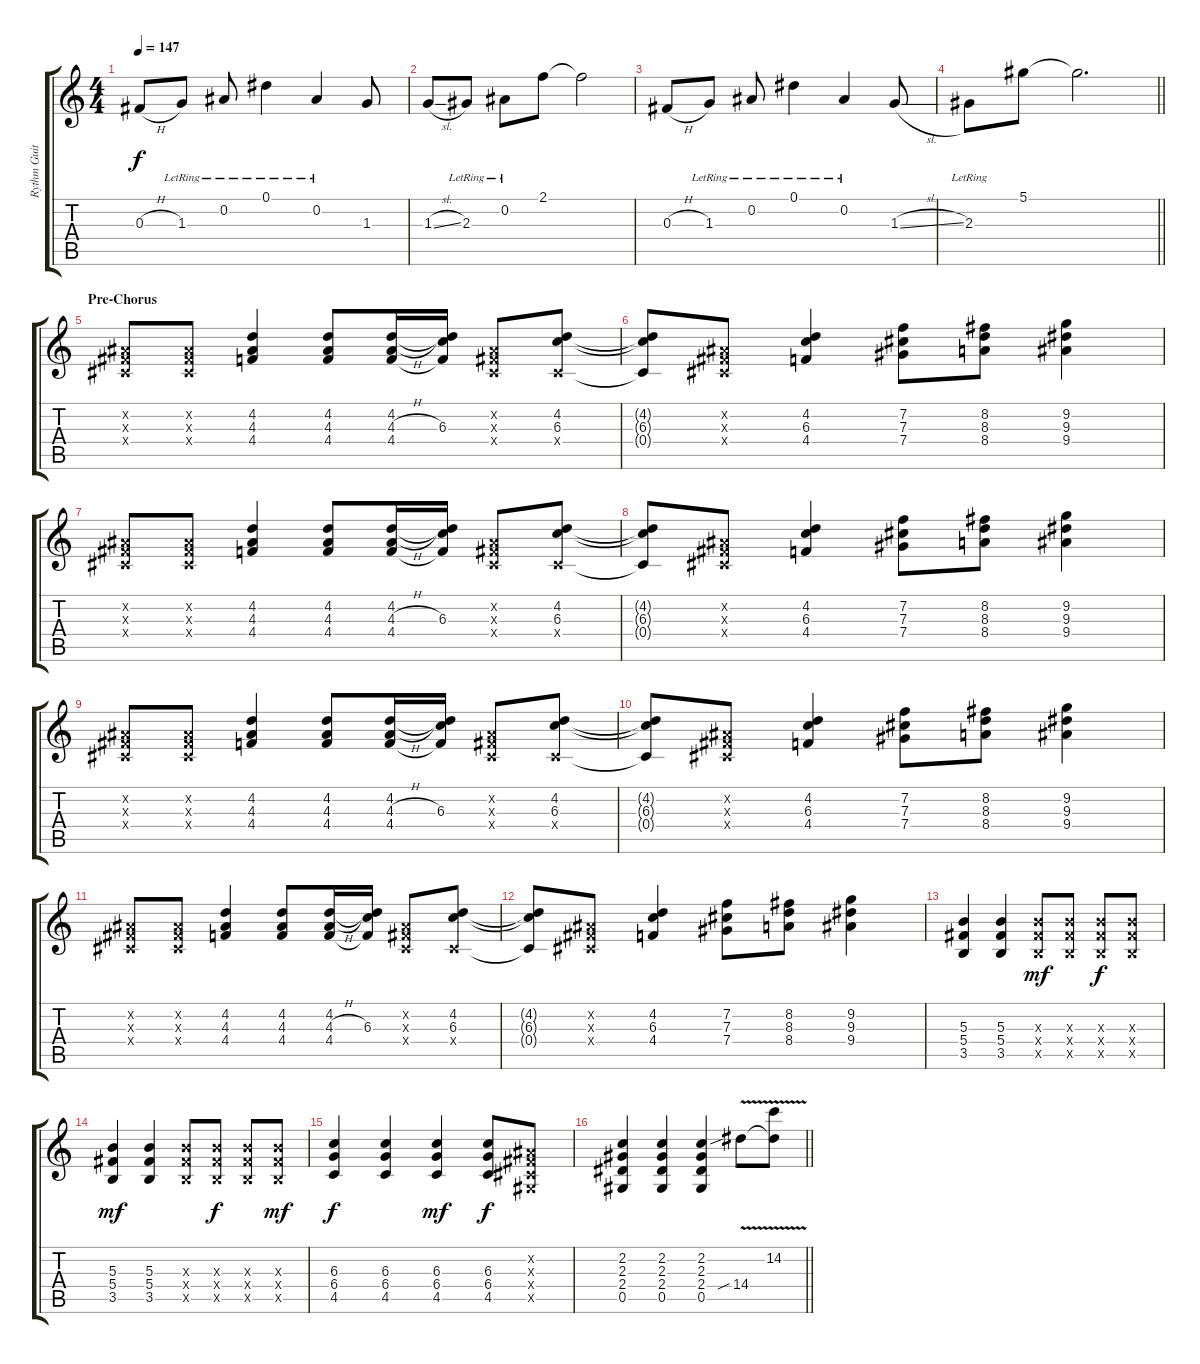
\track ("Rythm Guitar (Ryan Roxie)" "Rythm Guit") {instrument overdrivenguitar}
\staff {score tabs}
\tuning (Eb4 Bb3 Gb3 Db3 Ab2 Eb2) {hide}
\ts (4 4)
\tempo 147
\clef g2
\ks c
0.3{h}.8{dy f} 1.3{lr}.8 0.2{lr}.8 0.1{lr}.4 0.2{lr}.4 1.3.8 |
1.3{sl}.8 2.3{lr}.8 0.2{lr}.8 2.1.8 2.1{t}.2 |
0.3{h}.8 1.3{lr}.8 0.2{lr}.8 0.1{lr}.4 0.2{lr}.4 1.3{sl}.8 |
\barLineRight lightlight
2.3{lr}.8 5.1.8 5.1{t}.2{d} |
\section ("" "Pre-Chorus")
(0.2{x} 0.3{x} 0.4{x}).8{instrument overdrivenguitar} (0.2{x} 0.3{x} 0.4{x}).8 (4.2 4.3 4.4).4 (4.2 4.3 4.4).8 (4.2 4.3{h} 4.4).16 (4.2{t} 6.3 4.4{t}).16 (0.2{x} 0.3{x} 0.4{x}).8 (4.2 6.3 0.4{x}).8 |
(4.2{t} 6.3{t} 0.4{t}).8 (0.2{x} 0.3{x} 0.4{x}).8 (4.2 6.3 4.4).4 (7.2 7.3 7.4).8 (8.2 8.3 8.4).8 (9.2 9.3 9.4).4 |
(0.2{x} 0.3{x} 0.4{x}).8 (0.2{x} 0.3{x} 0.4{x}).8 (4.2 4.3 4.4).4 (4.2 4.3 4.4).8 (4.2 4.3{h} 4.4).16 (4.2{t} 6.3 4.4{t}).16 (0.2{x} 0.3{x} 0.4{x}).8 (4.2 6.3 0.4{x}).8 |
(4.2{t} 6.3{t} 0.4{t}).8 (0.2{x} 0.3{x} 0.4{x}).8 (4.2 6.3 4.4).4 (7.2 7.3 7.4).8 (8.2 8.3 8.4).8 (9.2 9.3 9.4).4 |
(0.2{x} 0.3{x} 0.4{x}).8 (0.2{x} 0.3{x} 0.4{x}).8 (4.2 4.3 4.4).4 (4.2 4.3 4.4).8 (4.2 4.3{h} 4.4).16 (4.2{t} 6.3 4.4{t}).16 (0.2{x} 0.3{x} 0.4{x}).8 (4.2 6.3 0.4{x}).8 |
(4.2{t} 6.3{t} 0.4{t}).8 (0.2{x} 0.3{x} 0.4{x}).8 (4.2 6.3 4.4).4 (7.2 7.3 7.4).8 (8.2 8.3 8.4).8 (9.2 9.3 9.4).4 |
(0.2{x} 0.3{x} 0.4{x}).8 (0.2{x} 0.3{x} 0.4{x}).8 (4.2 4.3 4.4).4 (4.2 4.3 4.4).8 (4.2 4.3{h} 4.4).16 (4.2{t} 6.3 4.4{t}).16 (0.2{x} 0.3{x} 0.4{x}).8 (4.2 6.3 0.4{x}).8 |
(4.2{t} 6.3{t} 0.4{t}).8 (0.2{x} 0.3{x} 0.4{x}).8 (4.2 6.3 4.4).4 (7.2 7.3 7.4).8 (8.2 8.3 8.4).8 (9.2 9.3 9.4).4 |
(5.3 5.4 3.5).4 (5.3 5.4 3.5).4 (5.3{x} 5.4{x} 3.5{x}).8{dy mf} (5.3{x} 5.4{x} 3.5{x}).8 (5.3{x} 5.4{x} 3.5{x}).8{dy f} (5.3{x} 5.4{x} 3.5{x}).8 |
(5.3 5.4 3.5).4{dy mf} (5.3 5.4 3.5).4 (5.3{x} 5.4{x} 3.5{x}).8 (5.3{x} 5.4{x} 3.5{x}).8{dy f} (5.3{x} 5.4{x} 3.5{x}).8 (5.3{x} 5.4{x} 3.5{x}).8{dy mf} |
(6.3 6.4 4.5).4{dy f} (6.3 6.4 4.5).4 (6.3 6.4 4.5).4{dy mf} (6.3 6.4 4.5).8{dy f} (0.2{x} 0.3{x} 0.4{x} 0.5{x}).8 |
\barLineRight lightlight
(2.2 2.3 2.4 0.5).4 (2.2 2.3 2.4 0.5).4 (2.2 2.3 2.4 0.5).4 14.4{v sib}.8 (14.2{v} 14.4{t}).8
